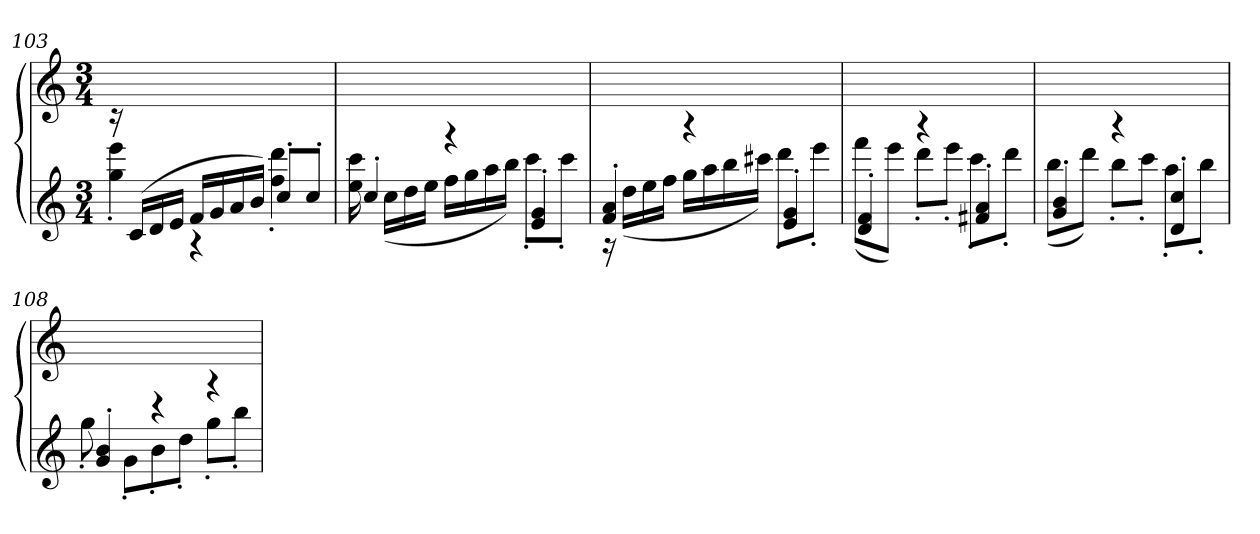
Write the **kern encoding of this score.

**kern	**kern
*part1	*part1
*staff2	*staff1
*clefG2	*clefG2
*k[]	*k[]
*M3/4	*M3/4
=103	=103
*^	*
16r	4gg' 4eee'	2.ryy
(16cLL	.	.
16d	.	.
16eJJ	.	.
16fLL	4r	.
16g	.	.
16a	.	.
16bJJ)	.	.
8cc'L	4ff' 4ddd'	.
8cc'J	.	.
=104	=104	=104
4cc'	16ee 16ccc	2.ryy
.	(16ccLL	.
.	16dd	.
.	16eeJJ	.
4r	16ffLL	.
.	16gg	.
.	16aa	.
.	16bbJJ)	.
4e' 4g'	8ccc'L	.
.	8ccc'J	.
=105	=105	=105
4f' 4a'	16r	2.ryy
.	(16ddLL	.
.	16ee	.
.	16ffJJ	.
4r	16ggLL	.
.	16aa	.
.	16bb	.
.	16ccc#XJJ)	.
4e' 4g'	8ddd'L	.
.	8eee'J	.
=106	=106	=106
4d' 4f'	(8fffL	2.ryy
.	8eeeJ)	.
4r	8ddd'L	.
.	8eee'J	.
4f#X' 4a'	8ccc'L	.
.	8ddd'J	.
=107	=107	=107
4g' 4b'	(8bbL	2.ryy
.	8dddJ)	.
4r	8bb'L	.
.	8ccc'J	.
4d' 4cc'	8aa'L	.
.	8bb'J	.
=108	=108	=108
4g' 4b'	8gg'	2.ryy
.	8g'L	.
4r	8b'	.
.	8dd'J	.
4r	8gg'L	.
.	8bb'J	.
*v	*v	*
=	=
*-	*-
